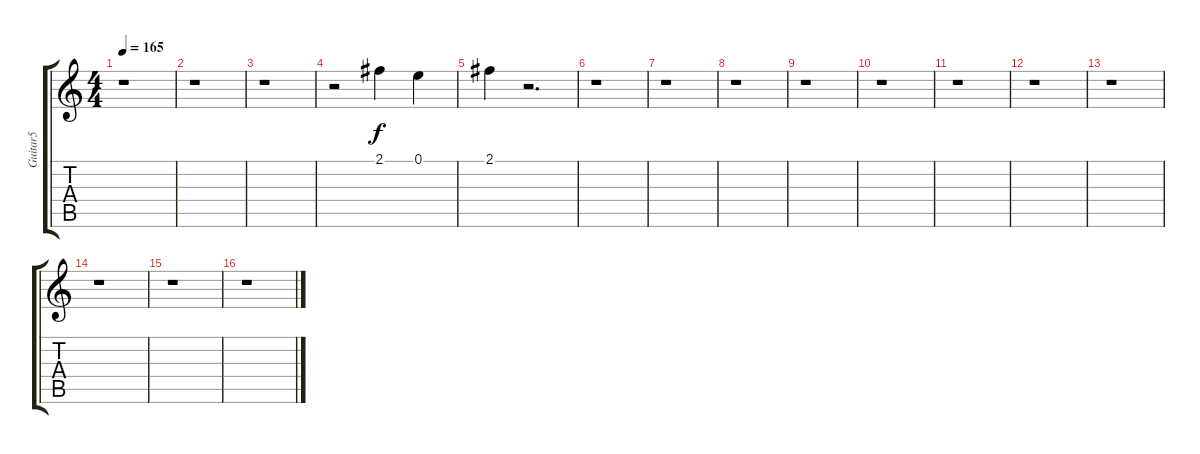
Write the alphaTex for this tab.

\track ("Guitar5" "Guitar5") {instrument distortionguitar}
\staff {score tabs}
\tuning (E4 B3 G3 D3 A2 E2) {hide}
\ts (4 4)
\tempo 165
\clef g2
\ks c
r.1{dy f instrument distortionguitar} |
r.1 |
r.1 |
r.2 2.1.4 0.1.4 |
2.1.4 r.2{d} |
r.1 |
r.1 |
r.1 |
r.1 |
r.1 |
r.1 |
r.1 |
r.1 |
r.1 |
r.1 |
r.1
